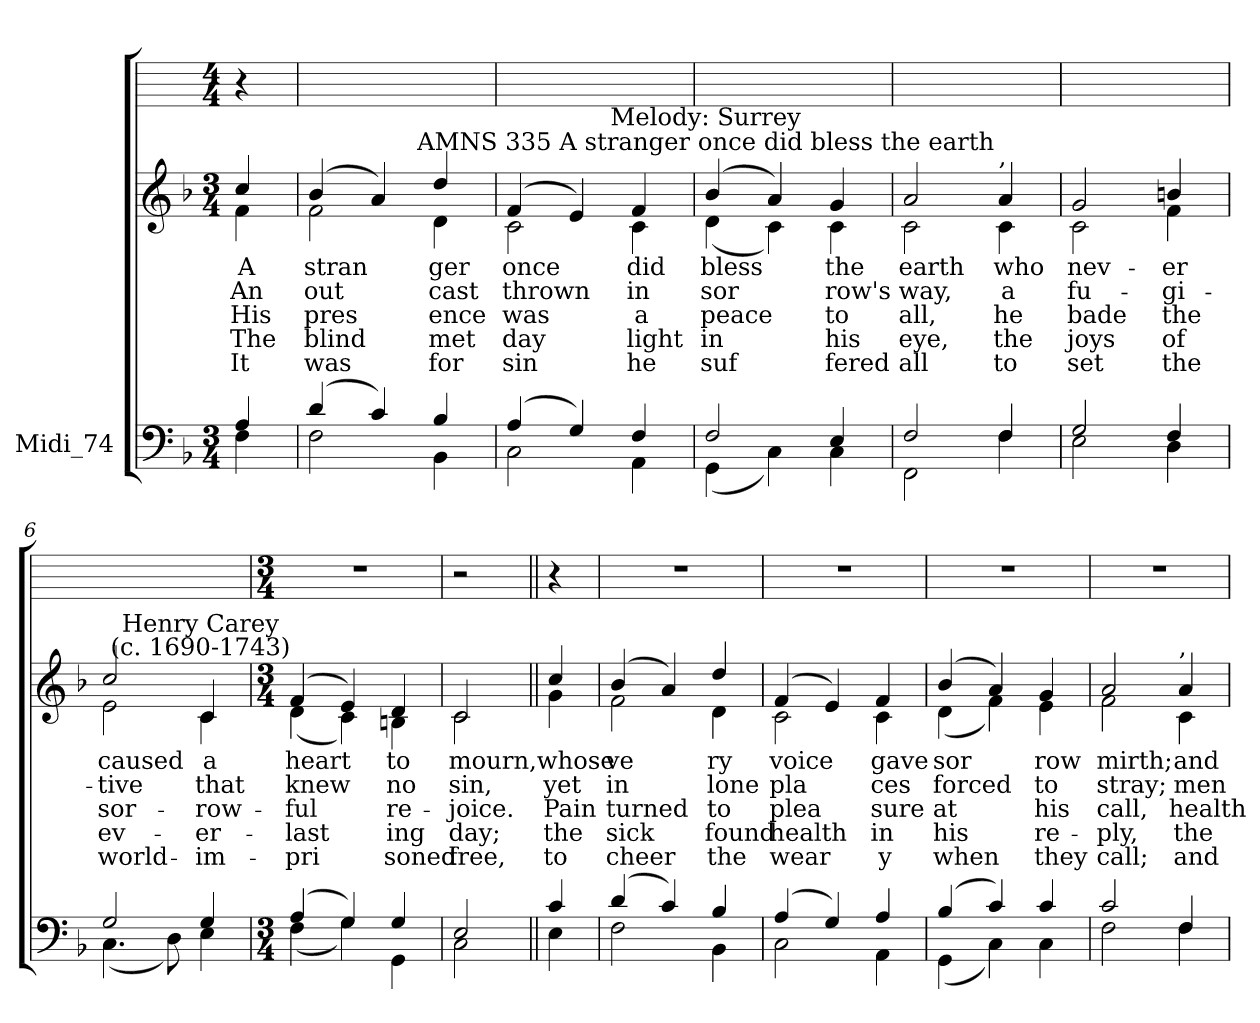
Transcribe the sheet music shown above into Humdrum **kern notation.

**kern	**kern	**text	**text	**text	**text	**text	**kern
*part3	*part2	*part2	*part2	*part2	*part2	*part2	*part1
*staff3	*staff2	*staff2	*staff2	*staff2	*staff2	*staff2	*staff1
*I"Midi_74	*	*	*	*	*	*	*
*clefF4	*clefG2	*	*	*	*	*	*
*k[b-]	*k[b-]	*	*	*	*	*	*
*F:	*F:	*	*	*	*	*	*
*M3/4	*M3/4	*	*	*	*	*	*M4/4
=	=	=	=	=	=	=	=
*^	*	*	*	*	*	*	*
!	!	!LO:TX:a:cj:t=John Clare\n(1793-1864)	!	!	!	!	!	!
!	!	!	!LO:LY:b	!LO:LY:b	!LO:LY:b	!LO:LY:b	!LO:LY:b	!
*	*	*^	*	*	*	*	*	*
4A/	4F\	4cc/	4f\	A	An	His	The	It	4r
=1	=1	=1	=1	=1	=1	=1	=1	=1	=1
!	!	!	!	!LO:LY:b	!LO:LY:b	!LO:LY:b	!LO:LY:b	!LO:LY:b	!
(>4d	2F\	(>4b-/	2f\	stran	out	pres	blind	was	2.r
4c/)	.	4a/)	.	.	.	.	.	.	.
!	!	!	!	!LO:LY:b	!LO:LY:b	!LO:LY:b	!LO:LY:b	!LO:LY:b	!
4B-/	4BB-\	4dd/	4d\	ger	cast	ence	met	for	.
=2	=2	=2	=2	=2	=2	=2	=2	=2	=2
!	!	!	!	!LO:LY:b	!LO:LY:b	!LO:LY:b	!LO:LY:b	!LO:LY:b	!
(>4A/	2C\	(>4f/	2c\	once	thrown	was	day	sin	2.r
4G/)	.	4e/)	.	.	.	.	.	.	.
!	!	!	!	!LO:LY:b	!LO:LY:b	!LO:LY:b	!LO:LY:b	!LO:LY:b	!
4F/	4AA\	4f/	4c\	did	in	a	light	he	.
=3	=3	=3	=3	=3	=3	=3	=3	=3	=3
!	!	!LO:TX:a:cj:t=AMNS 335 A stranger once did bless the earth	!	!	!	!	!	!	!
!	!	!LO:TX:a:cj:t=Melody&colon; Surrey	!	!	!	!	!	!	!
!	!	!	!	!LO:LY:b	!LO:LY:b	!LO:LY:b	!LO:LY:b	!LO:LY:b	!
2F/	(<4GG\	(>4b-/	(<4d\	bless	sor	peace	in	suf	2.r
.	4C\)	4a/)	4c\)	.	.	.	.	.	.
!	!	!	!	!LO:LY:b	!LO:LY:b	!LO:LY:b	!LO:LY:b	!LO:LY:b	!
4E/	4C\	4g/	4c\	the	row's	to	his	fered	.
=4	=4	=4	=4	=4	=4	=4	=4	=4	=4
!	!	!	!	!LO:LY:b	!LO:LY:b	!LO:LY:b	!LO:LY:b	!LO:LY:b	!
2F/	2FF\	2a/	2c\	earth	way,	all,	eye,	all	2.r
!	!	!LO:TX:a:t=,	!	!	!	!	!	!	!
!	!	!	!	!LO:LY:b	!LO:LY:b	!LO:LY:b	!LO:LY:b	!LO:LY:b	!
4F/	4F\	4a/	4c\	who	a	he	the	to	.
=5	=5	=5	=5	=5	=5	=5	=5	=5	=5
!	!	!	!	!LO:LY:b	!LO:LY:b	!LO:LY:b	!LO:LY:b	!LO:LY:b	!
2G/	2E\	2g/	2c\	nev-	-fu-	-bade	joys	set	2.r
!	!	!	!	!LO:LY:b	!LO:LY:b	!LO:LY:b	!LO:LY:b	!LO:LY:b	!
4F/	4D\	4bn/	4f\	er	gi-	-the	of	the	.
=6	=6	=6	=6	=6	=6	=6	=6	=6	=6
!	!	!	!	!LO:LY:b	!LO:LY:b	!LO:LY:b	!LO:LY:b	!LO:LY:b	!
2G/	(<4.C\	2cc/	2e\	caused	tive	sor-	-ev-	-world-	2.r
.	8D\)	.	.	.	.	.	.	.	.
!	!	!LO:TX:a:cj:t=Henry Carey\n(c. 1690-1743)	!	!	!	!	!	!	!
!	!	!	!	!LO:LY:b	!LO:LY:b	!LO:LY:b	!LO:LY:b	!LO:LY:b	!
4G/	4E\	4c/	4c\	-a	that	row-	-er-	-im-	.
!!LO:LB:g=z
=7	=7	=7	=7	=7	=7	=7	=7	=7	=7
*M3/4	*	*M3/4	*	*	*	*	*	*	*M3/4
!	!	!	!	!LO:LY:b	!LO:LY:b	!LO:LY:b	!LO:LY:b	!LO:LY:b	!
(>4A/	(<4F\	(>4f/	(<4d\	-heart	knew	ful	last	pri	2.r
4G/)	4G\)	4e/)	4c\)	.	.	.	.	.	.
!	!	!	!	!LO:LY:b	!LO:LY:b	!LO:LY:b	!LO:LY:b	!LO:LY:b	!
4G/	4GG\	4d/	4Bn\	to	no	re-	-ing	soned	.
=8	=8	=8	=8	=8	=8	=8	=8	=8	=8
!	!	!	!	!LO:LY:b	!LO:LY:b	!LO:LY:b	!LO:LY:b	!LO:LY:b	!
2E/	2C\	2c/	2c\	mourn,	sin,	joice.	day;	free,	2r
=9||	=9||	=9||	=9||	=9||	=9||	=9||	=9||	=9||	=9||
!	!	!	!	!LO:LY:b	!LO:LY:b	!LO:LY:b	!LO:LY:b	!LO:LY:b	!
4c	4E\	4cc/	4g\	whose	yet	Pain	the	to	4r
=10	=10	=10	=10	=10	=10	=10	=10	=10	=10
!	!	!	!	!LO:LY:b	!LO:LY:b	!LO:LY:b	!LO:LY:b	!LO:LY:b	!
(>4d	2F\	(>4b-/	2f\	ve	in	turned	sick	cheer	2.r
4c)	.	4a/)	.	.	.	.	.	.	.
!	!	!	!	!LO:LY:b	!LO:LY:b	!LO:LY:b	!LO:LY:b	!LO:LY:b	!
4B-/	4BB-\	4dd/	4d\	ry	lone	to	found	the	.
=11	=11	=11	=11	=11	=11	=11	=11	=11	=11
!	!	!	!	!LO:LY:b	!LO:LY:b	!LO:LY:b	!LO:LY:b	!LO:LY:b	!
(>4A/	2C\	(>4f/	2c\	voice	pla	plea	health	wear	2.r
4G/)	.	4e/)	.	.	.	.	.	.	.
!	!	!	!	!LO:LY:b	!LO:LY:b	!LO:LY:b	!LO:LY:b	!LO:LY:b	!
4A/	4AA\	4f/	4c\	gave	ces	sure	in	y	.
=12	=12	=12	=12	=12	=12	=12	=12	=12	=12
!	!	!	!	!LO:LY:b	!LO:LY:b	!LO:LY:b	!LO:LY:b	!LO:LY:b	!
(>4B-/	(<4GG\	(>4b-/	(<4d\	sor	forced	at	his	when	2.r
4c/)	4C\)	4a/)	4f\)	.	.	.	.	.	.
!	!	!	!	!LO:LY:b	!LO:LY:b	!LO:LY:b	!LO:LY:b	!LO:LY:b	!
4c/	4C\	4g/	4e\	row	to	his	re-	-they	.
=13	=13	=13	=13	=13	=13	=13	=13	=13	=13
!	!	!	!	!LO:LY:b	!LO:LY:b	!LO:LY:b	!LO:LY:b	!LO:LY:b	!
2c/	2F\	2a/	2f\	mirth;	stray;	call,	ply,	call;	2.r
!	!	!LO:TX:a:t=,	!	!	!	!	!	!	!
!	!	!	!	!LO:LY:b	!LO:LY:b	!LO:LY:b	!LO:LY:b	!LO:LY:b	!
4F/	4F\	4a/	4c\	and	men	health	the	and	.
*v	*v	*	*	*	*	*	*	*	*
*	*v	*v	*	*	*	*	*	*
=	=	=	=	=	=	=	=
*-	*-	*-	*-	*-	*-	*-	*-
